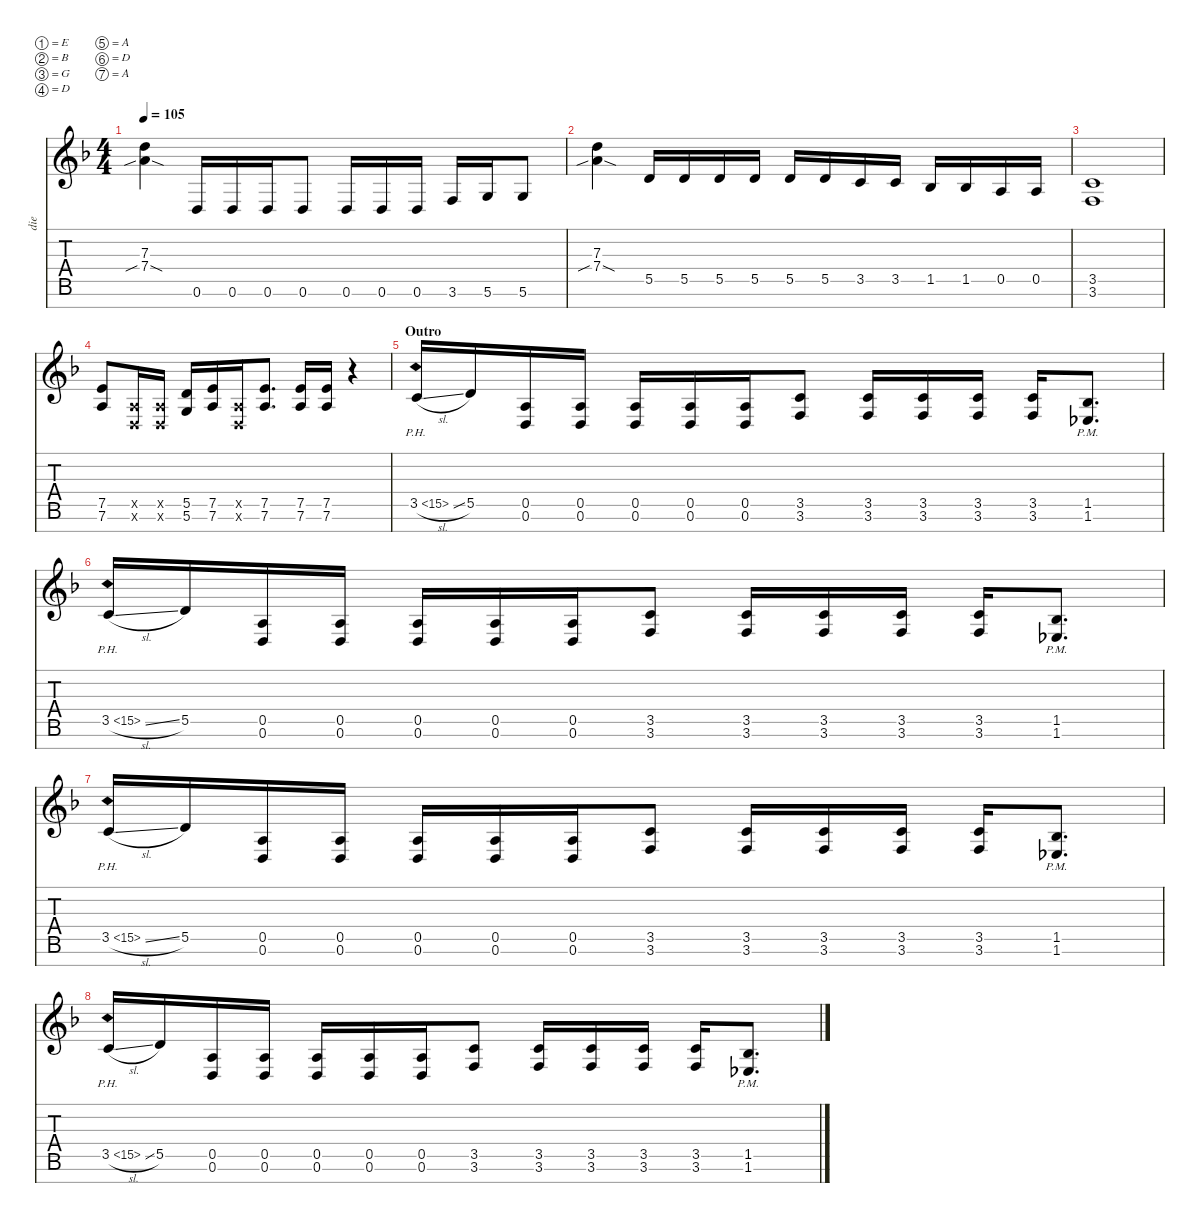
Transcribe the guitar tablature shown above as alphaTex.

\defaultSystemsLayout 4
\hideDynamics
\bracketExtendMode nobrackets
\otherSystemsTrackNameOrientation horizontal
\track ("Die" "die") {defaultSystemsLayout 4 instrument electricguitarjazz}
\staff {score tabs}
\tuning (E4 B3 G3 D3 A2 D2 A1)
\ts (4 4)
\tempo 105
\clef g2
\scale
1.18789
\ks dminor
(7.4{sib sod acc forcenatural} 7.3{acc forcenatural}).4{dy fff beam Down} 0.6{acc forcenatural}.16{beam Up} 0.6{acc forcenatural}.16{beam Up} 0.6{acc forcenatural}.16{beam Up} 0.6{acc forcenatural}.8{beam Up} 0.6{acc forcenatural}.16{beam Up} 0.6{acc forcenatural}.16{beam Up} 0.6{acc forcenatural}.16{beam Up} 3.6{acc forcenatural}.16{beam Up} 5.6{acc forcenatural}.16{beam Up} 5.6{acc forcenatural}.8{beam Up} |
\scale
0.937368 (7.4{sib sod acc forcenatural} 7.3{acc forcenatural}).4{beam Down} 5.5{acc forcenatural}.16{beam Up} 5.5{acc forcenatural}.16{beam Up} 5.5{acc forcenatural}.16{beam Up} 5.5{acc forcenatural}.16{beam Up} 5.5{acc forcenatural}.16{beam Up} 5.5{acc forcenatural}.16{beam Up} 3.5{acc forcenatural}.16{beam Up} 3.5{acc forcenatural}.16{beam Up} 1.5{acc b}.16{beam Up} 1.5{acc b}.16{beam Up} 0.5{acc forcenatural}.16{beam Up} 0.5{acc forcenatural}.16{beam Up} |
\scale
0.937368 (3.6{acc forcenatural} 3.5{acc forcenatural}).1{beam Up} |
\scale
0.937368 (7.6{acc forcenatural} 7.5{acc forcenatural}).8{beam Up} (0.6{x acc forcenatural} 0.5{x acc forcenatural}).16{beam Up} (0.6{x acc forcenatural} 0.5{x acc forcenatural}).16{beam Up} (5.6{acc forcenatural} 5.5{acc forcenatural}).16{beam Up} (7.6{acc forcenatural} 7.5{acc forcenatural}).16{beam Up} (0.6{x acc forcenatural} 0.5{x acc forcenatural}).16{beam Up} (7.6{acc forcenatural} 7.5{acc forcenatural}).8{d beam Up} (7.6{acc forcenatural} 7.5{acc forcenatural}).16{beam Up} (7.6{acc forcenatural} 7.5{acc forcenatural}).16{beam Up} r.4{beam Up} |
\section ("" "Outro")
\scale
1.18789 3.5{ph 12 sl acc forcenatural}.16{beam Up} 5.5{acc forcenatural}.16{beam Up} (0.6{acc forcenatural} 0.5{acc forcenatural}).16{beam Up} (0.6{acc forcenatural} 0.5{acc forcenatural}).16{beam Up} (0.6{acc forcenatural} 0.5{acc forcenatural}).16{beam Up} (0.6{acc forcenatural} 0.5{acc forcenatural}).16{beam Up} (0.6{acc forcenatural} 0.5{acc forcenatural}).16{beam Up} (3.6{acc forcenatural} 3.5{acc forcenatural}).8{beam Up} (3.6{acc forcenatural} 3.5{acc forcenatural}).16{beam Up} (3.6{acc forcenatural} 3.5{acc forcenatural}).16{beam Up} (3.6{acc forcenatural} 3.5{acc forcenatural}).16{beam Up} (3.6{acc forcenatural} 3.5{acc forcenatural}).16{beam Up} (1.6{pm acc b} 1.5{pm acc b}).8{d beam Up} |
\scale
0.937368 3.5{ph 12 sl acc forcenatural}.16{beam Up} 5.5{acc forcenatural}.16{beam Up} (0.6{acc forcenatural} 0.5{acc forcenatural}).16{beam Up} (0.6{acc forcenatural} 0.5{acc forcenatural}).16{beam Up} (0.6{acc forcenatural} 0.5{acc forcenatural}).16{beam Up} (0.6{acc forcenatural} 0.5{acc forcenatural}).16{beam Up} (0.6{acc forcenatural} 0.5{acc forcenatural}).16{beam Up} (3.6{acc forcenatural} 3.5{acc forcenatural}).8{beam Up} (3.6{acc forcenatural} 3.5{acc forcenatural}).16{beam Up} (3.6{acc forcenatural} 3.5{acc forcenatural}).16{beam Up} (3.6{acc forcenatural} 3.5{acc forcenatural}).16{beam Up} (3.6{acc forcenatural} 3.5{acc forcenatural}).16{beam Up} (1.6{pm acc b} 1.5{pm acc b}).8{d beam Up} |
\scale
0.937368 3.5{ph 12 sl acc forcenatural}.16{beam Up} 5.5{acc forcenatural}.16{beam Up} (0.6{acc forcenatural} 0.5{acc forcenatural}).16{beam Up} (0.6{acc forcenatural} 0.5{acc forcenatural}).16{beam Up} (0.6{acc forcenatural} 0.5{acc forcenatural}).16{beam Up} (0.6{acc forcenatural} 0.5{acc forcenatural}).16{beam Up} (0.6{acc forcenatural} 0.5{acc forcenatural}).16{beam Up} (3.6{acc forcenatural} 3.5{acc forcenatural}).8{beam Up} (3.6{acc forcenatural} 3.5{acc forcenatural}).16{beam Up} (3.6{acc forcenatural} 3.5{acc forcenatural}).16{beam Up} (3.6{acc forcenatural} 3.5{acc forcenatural}).16{beam Up} (3.6{acc forcenatural} 3.5{acc forcenatural}).16{beam Up} (1.6{pm acc b} 1.5{pm acc b}).8{d beam Up} |
\scale
0.937368 3.5{ph 12 sl acc forcenatural}.16{beam Up} 5.5{acc forcenatural}.16{beam Up} (0.6{acc forcenatural} 0.5{acc forcenatural}).16{beam Up} (0.6{acc forcenatural} 0.5{acc forcenatural}).16{beam Up} (0.6{acc forcenatural} 0.5{acc forcenatural}).16{beam Up} (0.6{acc forcenatural} 0.5{acc forcenatural}).16{beam Up} (0.6{acc forcenatural} 0.5{acc forcenatural}).16{beam Up} (3.6{acc forcenatural} 3.5{acc forcenatural}).8{beam Up} (3.6{acc forcenatural} 3.5{acc forcenatural}).16{beam Up} (3.6{acc forcenatural} 3.5{acc forcenatural}).16{beam Up} (3.6{acc forcenatural} 3.5{acc forcenatural}).16{beam Up} (3.6{acc forcenatural} 3.5{acc forcenatural}).16{beam Up} (1.6{pm acc b} 1.5{pm acc b}).8{d beam Up}
